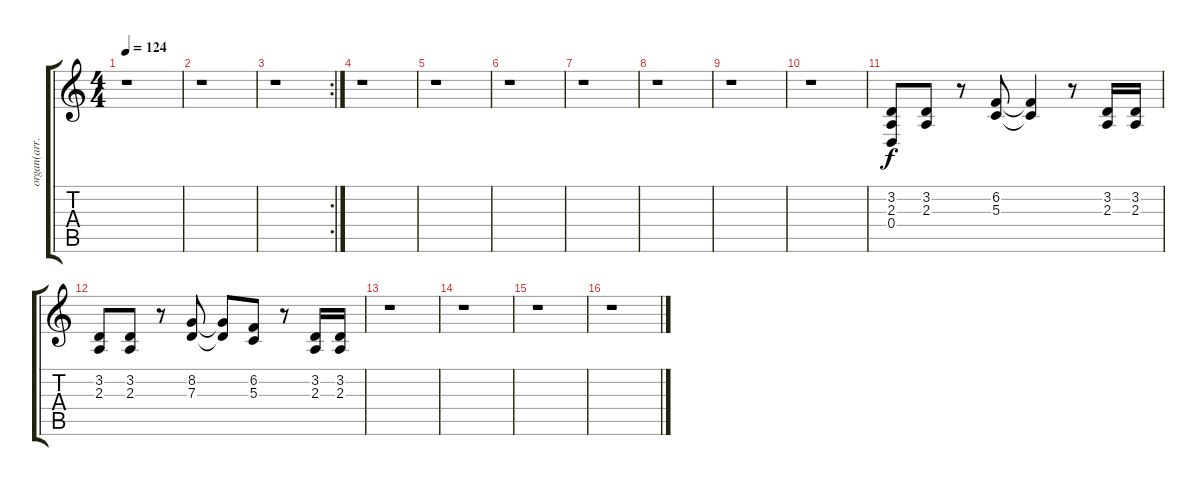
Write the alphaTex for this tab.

\track ("organ(arr. for gtr3)" "organ(arr.") {instrument rockorgan}
\staff {score tabs}
\tuning (E4 B3 G3 D3 A2 E2) {hide}
\ts (4 4)
\tempo 124
\clef g2
\ks c
r.1{dy f} |
r.1 |
\rc 2
r.1 |
r.1 |
r.1 |
r.1 |
r.1 |
r.1 |
r.1 |
r.1 |
(3.2 2.3 0.4).8 (3.2 2.3).8 r.8 (6.2 5.3).8 (6.2{t} 5.3{t}).4 r.8 (3.2 2.3).16 (3.2 2.3).16 |
(3.2 2.3).8 (3.2 2.3).8 r.8 (8.2 7.3).8 (8.2{t} 7.3{t}).8 (6.2 5.3).8 r.8 (3.2 2.3).16 (3.2 2.3).16 |
r.1 |
r.1 |
r.1 |
r.1
